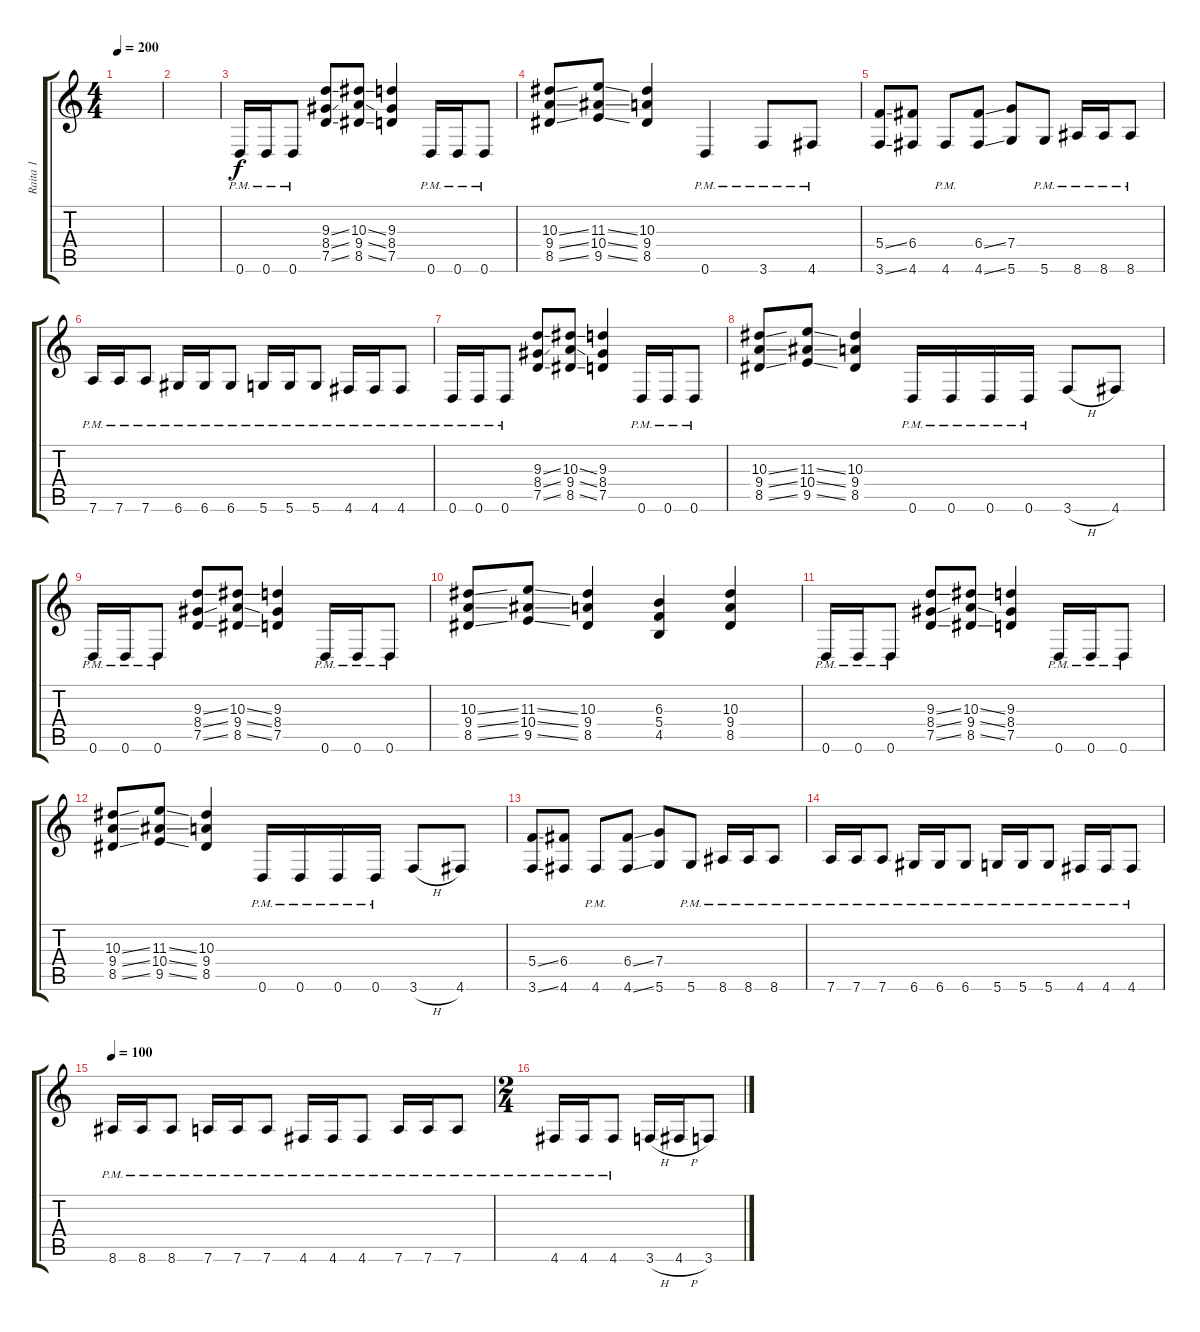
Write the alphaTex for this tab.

\track ("Raita 1" "Raita 1") {instrument distortionguitar}
\staff {score tabs}
\tuning (D4 A3 F3 C3 G2 D2) {hide}
\ts (4 4)
\tempo 200
\clef g2
\ks c
|
|
0.6{pm}.16 0.6{pm}.16 0.6{pm}.8 (9.3{ss} 8.4{ss} 7.5{ss}).8 (10.3{ss} 9.4{ss} 8.5{ss}).8 (9.3 8.4 7.5).4 0.6{pm}.16 0.6{pm}.16 0.6{pm}.8 |
(10.3{ss} 9.4{ss} 8.5{ss}).8 (11.3{ss} 10.4{ss} 9.5{ss}).8 (10.3 9.4 8.5).4 0.6{pm}.4 3.6{pm}.8 4.6{pm}.8 |
(5.4{ss} 3.6{ss}).8 (6.4 4.6).8 4.6{pm}.8 (6.4{ss} 4.6{ss}).8 (7.4 5.6).8 5.6{pm}.8 8.6{pm}.16 8.6{pm}.16 8.6{pm}.8 |
7.6{pm}.16 7.6{pm}.16 7.6{pm}.8 6.6{pm}.16 6.6{pm}.16 6.6{pm}.8 5.6{pm}.16 5.6{pm}.16 5.6{pm}.8 4.6{pm}.16 4.6{pm}.16 4.6{pm}.8 |
0.6{pm}.16 0.6{pm}.16 0.6{pm}.8 (9.3{ss} 8.4{ss} 7.5{ss}).8 (10.3{ss} 9.4{ss} 8.5{ss}).8 (9.3 8.4 7.5).4 0.6{pm}.16 0.6{pm}.16 0.6{pm}.8 |
(10.3{ss} 9.4{ss} 8.5{ss}).8 (11.3{ss} 10.4{ss} 9.5{ss}).8 (10.3 9.4 8.5).4 0.6{pm}.16 0.6{pm}.16 0.6{pm}.16 0.6{pm}.16 3.6{h}.8 4.6.8 |
0.6{pm}.16 0.6{pm}.16 0.6{pm}.8 (9.3{ss} 8.4{ss} 7.5{ss}).8 (10.3{ss} 9.4{ss} 8.5{ss}).8 (9.3 8.4 7.5).4 0.6{pm}.16 0.6{pm}.16 0.6{pm}.8 |
(10.3{ss} 9.4{ss} 8.5{ss}).8 (11.3{ss} 10.4{ss} 9.5{ss}).8 (10.3 9.4 8.5).4 (6.3 5.4 4.5).4 (10.3 9.4 8.5).4 |
0.6{pm}.16 0.6{pm}.16 0.6{pm}.8 (9.3{ss} 8.4{ss} 7.5{ss}).8 (10.3{ss} 9.4{ss} 8.5{ss}).8 (9.3 8.4 7.5).4 0.6{pm}.16 0.6{pm}.16 0.6{pm}.8 |
(10.3{ss} 9.4{ss} 8.5{ss}).8 (11.3{ss} 10.4{ss} 9.5{ss}).8 (10.3 9.4 8.5).4 0.6{pm}.16 0.6{pm}.16 0.6{pm}.16 0.6{pm}.16 3.6{h}.8 4.6.8 |
(5.4{ss} 3.6{ss}).8 (6.4 4.6).8 4.6{pm}.8 (6.4{ss} 4.6{ss}).8 (7.4 5.6).8 5.6{pm}.8 8.6{pm}.16 8.6{pm}.16 8.6{pm}.8 |
7.6{pm}.16 7.6{pm}.16 7.6{pm}.8 6.6{pm}.16 6.6{pm}.16 6.6{pm}.8 5.6{pm}.16 5.6{pm}.16 5.6{pm}.8 4.6{pm}.16 4.6{pm}.16 4.6{pm}.8 |
\tempo 100
8.6{pm}.16 8.6{pm}.16 8.6{pm}.8 7.6{pm}.16 7.6{pm}.16 7.6{pm}.8 4.6{pm}.16 4.6{pm}.16 4.6{pm}.8 7.6{pm}.16 7.6{pm}.16 7.6{pm}.8 |
\ts (2 4)
4.6{pm}.16 4.6{pm}.16 4.6{pm}.8 3.6{h}.16 4.6{h}.16 3.6.8
